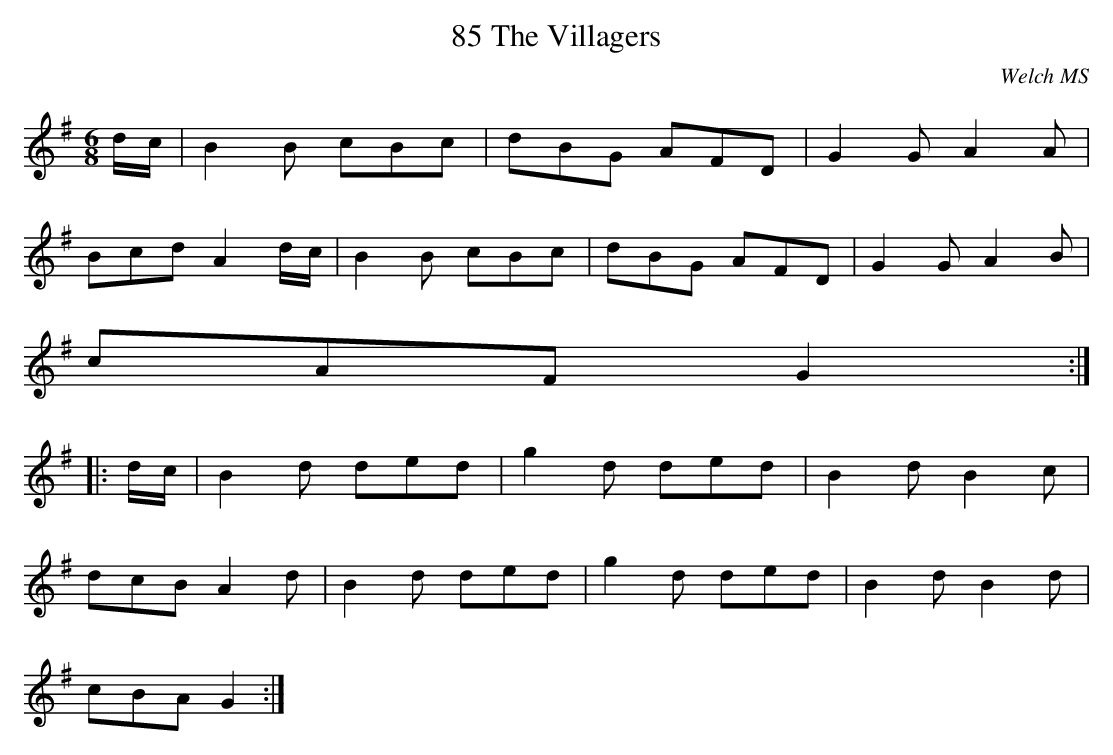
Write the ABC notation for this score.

X:1
T:85 The Villagers
C:Welch MS
M:6/8
L:1/8
K:G
d/2c/2|B2B cBc|dBG AFD|G2G A2A|
Bcd A2d/2c/2|B2B cBc|dBG AFD|G2G A2B|
cAF G2:|
|:d/2c/2|B2d ded|g2d ded|B2d B2c|
dcB A2d|B2d ded|g2d ded|B2d B2d|
cBA G2:|
